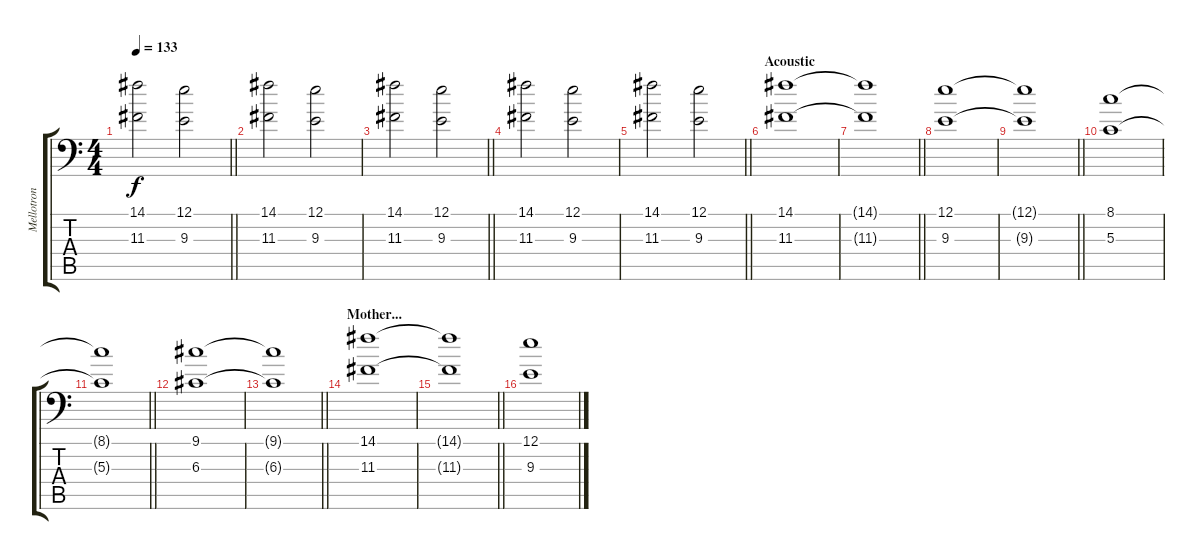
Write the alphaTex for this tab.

\track ("Mellotron" "Mellotron") {instrument flute}
\staff {score tabs}
\tuning (E4 B3 G3 D3 A2 E1) {hide}
\ts (4 4)
\tempo 133
\clef f4
\barLineRight lightlight
\ks c
(14.1 11.3).2{dy f} (12.1 9.3).2 |
\section ("" "")
(14.1 11.3).2{volume 8} (12.1 9.3).2 |
\barLineRight lightlight
(14.1 11.3).2 (12.1 9.3).2 |
(14.1 11.3).2 (12.1 9.3).2 |
\barLineRight lightlight
(14.1 11.3).2 (12.1 9.3).2 |
\section ("" "Acoustic")
(14.1 11.3).1 |
\barLineRight lightlight
(14.1{t} 11.3{t}).1 |
(12.1 9.3).1 |
\barLineRight lightlight
(12.1{t} 9.3{t}).1 |
\section ("" "")
(8.1 5.3).1 |
\barLineRight lightlight
(8.1{t} 5.3{t}).1 |
(9.1 6.3).1 |
\barLineRight lightlight
(9.1{t} 6.3{t}).1 |
\section ("" "Mother...")
(14.1 11.3).1 |
\barLineRight lightlight
(14.1{t} 11.3{t}).1 |
(12.1 9.3).1
